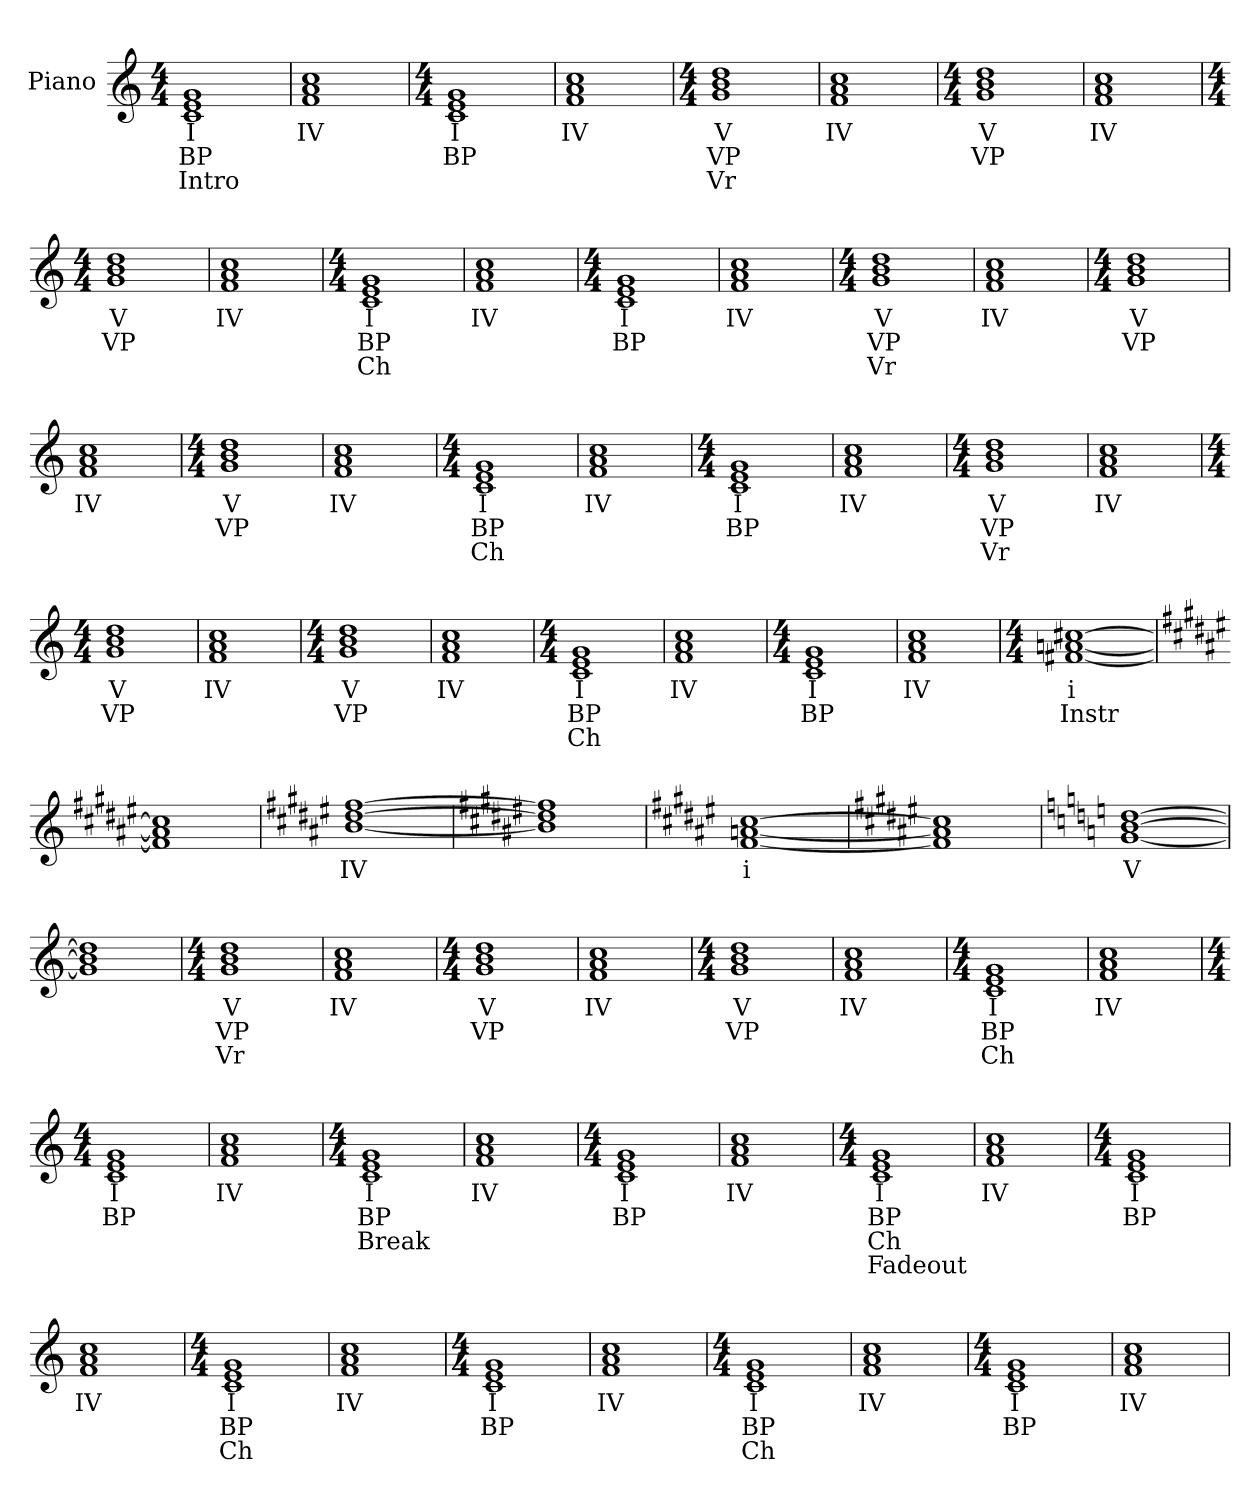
**kern	**text	**text	**text	**text
*part1	*part1	*part1	*part1	*part1
*staff1	*staff1	*staff1	*staff1	*staff1
*I"Piano	*	*	*	*
*I'Pno	*	*	*	*
*k[]	*	*	*	*
*C:	*	*	*	*
*M4/4	*	*	*	*
=	=	=	=	=
1c 1e 1g	I	BP	Intro	.
=	=	=	=	=
*k[]	*	*	*	*
*C:	*	*	*	*
1f 1a 1cc	IV	.	.	.
=	=	=	=	=
*k[]	*	*	*	*
*C:	*	*	*	*
*M4/4	*	*	*	*
1c 1e 1g	I	BP	.	.
=	=	=	=	=
*k[]	*	*	*	*
*C:	*	*	*	*
1f 1a 1cc	IV	.	.	.
=	=	=	=	=
*k[]	*	*	*	*
*C:	*	*	*	*
*M4/4	*	*	*	*
1g 1b 1dd	V	VP	Vr	.
=	=	=	=	=
*k[]	*	*	*	*
*C:	*	*	*	*
1f 1a 1cc	IV	.	.	.
=	=	=	=	=
*k[]	*	*	*	*
*C:	*	*	*	*
*M4/4	*	*	*	*
1g 1b 1dd	V	VP	.	.
=	=	=	=	=
*k[]	*	*	*	*
*C:	*	*	*	*
1f 1a 1cc	IV	.	.	.
=	=	=	=	=
*k[]	*	*	*	*
*C:	*	*	*	*
*M4/4	*	*	*	*
1g 1b 1dd	V	VP	.	.
=	=	=	=	=
*k[]	*	*	*	*
*C:	*	*	*	*
1f 1a 1cc	IV	.	.	.
=	=	=	=	=
*k[]	*	*	*	*
*C:	*	*	*	*
*M4/4	*	*	*	*
1c 1e 1g	I	BP	Ch	.
=	=	=	=	=
*k[]	*	*	*	*
*C:	*	*	*	*
1f 1a 1cc	IV	.	.	.
=	=	=	=	=
*k[]	*	*	*	*
*C:	*	*	*	*
*M4/4	*	*	*	*
1c 1e 1g	I	BP	.	.
=	=	=	=	=
*k[]	*	*	*	*
*C:	*	*	*	*
1f 1a 1cc	IV	.	.	.
=	=	=	=	=
*k[]	*	*	*	*
*C:	*	*	*	*
*M4/4	*	*	*	*
1g 1b 1dd	V	VP	Vr	.
=	=	=	=	=
*k[]	*	*	*	*
*C:	*	*	*	*
1f 1a 1cc	IV	.	.	.
=	=	=	=	=
*k[]	*	*	*	*
*C:	*	*	*	*
*M4/4	*	*	*	*
1g 1b 1dd	V	VP	.	.
=	=	=	=	=
*k[]	*	*	*	*
*C:	*	*	*	*
1f 1a 1cc	IV	.	.	.
=	=	=	=	=
*k[]	*	*	*	*
*C:	*	*	*	*
*M4/4	*	*	*	*
1g 1b 1dd	V	VP	.	.
=	=	=	=	=
*k[]	*	*	*	*
*C:	*	*	*	*
1f 1a 1cc	IV	.	.	.
=	=	=	=	=
*k[]	*	*	*	*
*C:	*	*	*	*
*M4/4	*	*	*	*
1c 1e 1g	I	BP	Ch	.
=	=	=	=	=
*k[]	*	*	*	*
*C:	*	*	*	*
1f 1a 1cc	IV	.	.	.
=	=	=	=	=
*k[]	*	*	*	*
*C:	*	*	*	*
*M4/4	*	*	*	*
1c 1e 1g	I	BP	.	.
=	=	=	=	=
*k[]	*	*	*	*
*C:	*	*	*	*
1f 1a 1cc	IV	.	.	.
=	=	=	=	=
*k[]	*	*	*	*
*C:	*	*	*	*
*M4/4	*	*	*	*
1g 1b 1dd	V	VP	Vr	.
=	=	=	=	=
*k[]	*	*	*	*
*C:	*	*	*	*
1f 1a 1cc	IV	.	.	.
=	=	=	=	=
*k[]	*	*	*	*
*C:	*	*	*	*
*M4/4	*	*	*	*
1g 1b 1dd	V	VP	.	.
=	=	=	=	=
*k[]	*	*	*	*
*C:	*	*	*	*
1f 1a 1cc	IV	.	.	.
=	=	=	=	=
*k[]	*	*	*	*
*C:	*	*	*	*
*M4/4	*	*	*	*
1g 1b 1dd	V	VP	.	.
=	=	=	=	=
*k[]	*	*	*	*
*C:	*	*	*	*
1f 1a 1cc	IV	.	.	.
=	=	=	=	=
*k[]	*	*	*	*
*C:	*	*	*	*
*M4/4	*	*	*	*
1c 1e 1g	I	BP	Ch	.
=	=	=	=	=
*k[]	*	*	*	*
*C:	*	*	*	*
1f 1a 1cc	IV	.	.	.
=	=	=	=	=
*k[]	*	*	*	*
*C:	*	*	*	*
*M4/4	*	*	*	*
1c 1e 1g	I	BP	.	.
=	=	=	=	=
*k[]	*	*	*	*
*C:	*	*	*	*
1f 1a 1cc	IV	.	.	.
=	=	=	=	=
*k[]	*	*	*	*
*C:	*	*	*	*
*M4/4	*	*	*	*
[1f#X [1an [1cc#X	i	Instr	.	.
=	=	=	=	=
*k[f#c#g#d#a#e#]	*	*	*	*
*F#:	*	*	*	*
1f#] 1an] 1cc#]	.	.	.	.
=	=	=	=	=
*k[f#c#g#d#a#e#]	*	*	*	*
*F#:	*	*	*	*
[1b [1dd# [1ff#	IV	.	.	.
=	=	=	=	=
*k[f#c#g#d#a#e#]	*	*	*	*
*F#:	*	*	*	*
1b] 1dd#] 1ff#]	.	.	.	.
=	=	=	=	=
*k[f#c#g#d#a#e#]	*	*	*	*
*F#:	*	*	*	*
[1f# [1an [1cc#	i	.	.	.
=	=	=	=	=
*k[f#c#g#d#a#e#]	*	*	*	*
*F#:	*	*	*	*
1f#] 1an] 1cc#]	.	.	.	.
=	=	=	=	=
*k[]	*	*	*	*
*C:	*	*	*	*
[1g [1b [1dd	V	.	.	.
=	=	=	=	=
*k[]	*	*	*	*
*C:	*	*	*	*
1g] 1b] 1dd]	.	.	.	.
=	=	=	=	=
*k[]	*	*	*	*
*C:	*	*	*	*
*M4/4	*	*	*	*
1g 1b 1dd	V	VP	Vr	.
=	=	=	=	=
*k[]	*	*	*	*
*C:	*	*	*	*
1f 1a 1cc	IV	.	.	.
=	=	=	=	=
*k[]	*	*	*	*
*C:	*	*	*	*
*M4/4	*	*	*	*
1g 1b 1dd	V	VP	.	.
=	=	=	=	=
*k[]	*	*	*	*
*C:	*	*	*	*
1f 1a 1cc	IV	.	.	.
=	=	=	=	=
*k[]	*	*	*	*
*C:	*	*	*	*
*M4/4	*	*	*	*
1g 1b 1dd	V	VP	.	.
=	=	=	=	=
*k[]	*	*	*	*
*C:	*	*	*	*
1f 1a 1cc	IV	.	.	.
=	=	=	=	=
*k[]	*	*	*	*
*C:	*	*	*	*
*M4/4	*	*	*	*
1c 1e 1g	I	BP	Ch	.
=	=	=	=	=
*k[]	*	*	*	*
*C:	*	*	*	*
1f 1a 1cc	IV	.	.	.
=	=	=	=	=
*k[]	*	*	*	*
*C:	*	*	*	*
*M4/4	*	*	*	*
1c 1e 1g	I	BP	.	.
=	=	=	=	=
*k[]	*	*	*	*
*C:	*	*	*	*
1f 1a 1cc	IV	.	.	.
=	=	=	=	=
*k[]	*	*	*	*
*C:	*	*	*	*
*M4/4	*	*	*	*
1c 1e 1g	I	BP	Break	.
=	=	=	=	=
*k[]	*	*	*	*
*C:	*	*	*	*
1f 1a 1cc	IV	.	.	.
=	=	=	=	=
*k[]	*	*	*	*
*C:	*	*	*	*
*M4/4	*	*	*	*
1c 1e 1g	I	BP	.	.
=	=	=	=	=
*k[]	*	*	*	*
*C:	*	*	*	*
1f 1a 1cc	IV	.	.	.
=	=	=	=	=
*k[]	*	*	*	*
*C:	*	*	*	*
*M4/4	*	*	*	*
1c 1e 1g	I	BP	Ch	Fadeout
=	=	=	=	=
*k[]	*	*	*	*
*C:	*	*	*	*
1f 1a 1cc	IV	.	.	.
=	=	=	=	=
*k[]	*	*	*	*
*C:	*	*	*	*
*M4/4	*	*	*	*
1c 1e 1g	I	BP	.	.
=	=	=	=	=
*k[]	*	*	*	*
*C:	*	*	*	*
1f 1a 1cc	IV	.	.	.
=	=	=	=	=
*k[]	*	*	*	*
*C:	*	*	*	*
*M4/4	*	*	*	*
1c 1e 1g	I	BP	Ch	.
=	=	=	=	=
*k[]	*	*	*	*
*C:	*	*	*	*
1f 1a 1cc	IV	.	.	.
=	=	=	=	=
*k[]	*	*	*	*
*C:	*	*	*	*
*M4/4	*	*	*	*
1c 1e 1g	I	BP	.	.
=	=	=	=	=
*k[]	*	*	*	*
*C:	*	*	*	*
1f 1a 1cc	IV	.	.	.
=	=	=	=	=
*k[]	*	*	*	*
*C:	*	*	*	*
*M4/4	*	*	*	*
1c 1e 1g	I	BP	Ch	.
=	=	=	=	=
*k[]	*	*	*	*
*C:	*	*	*	*
1f 1a 1cc	IV	.	.	.
=	=	=	=	=
*k[]	*	*	*	*
*C:	*	*	*	*
*M4/4	*	*	*	*
1c 1e 1g	I	BP	.	.
=	=	=	=	=
*k[]	*	*	*	*
*C:	*	*	*	*
1f 1a 1cc	IV	.	.	.
=	=	=	=	=
*-	*-	*-	*-	*-
